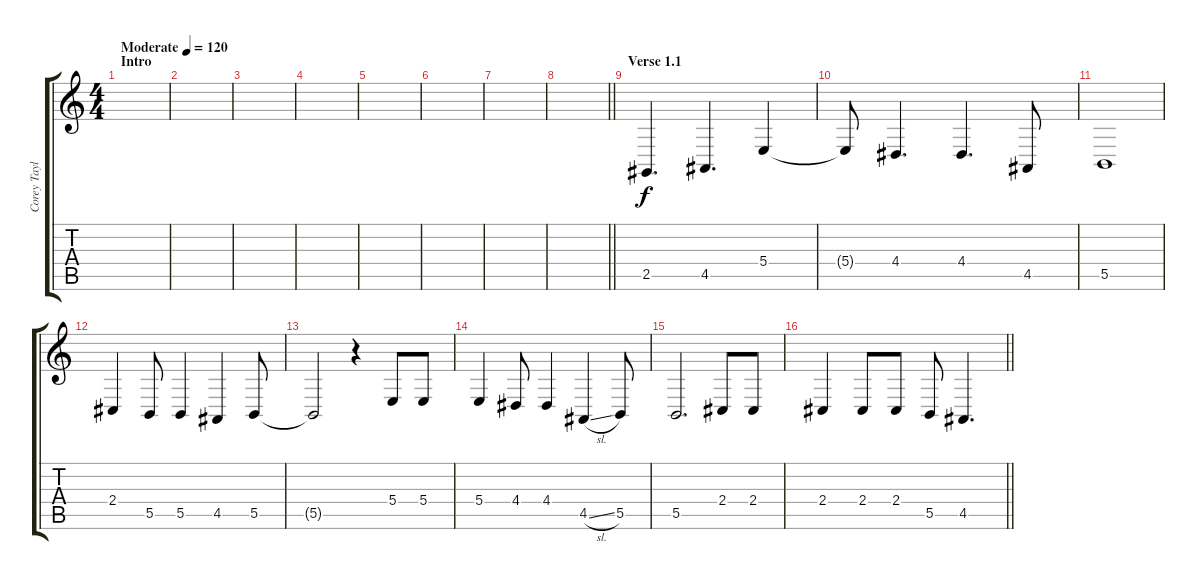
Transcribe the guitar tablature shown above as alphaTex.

\track ("Corey Taylor" "Corey Tayl") {mute instrument lead2sawtooth}
\staff {score tabs}
\tuning (Db4 Ab3 E3 B2 Gb2 B1) {hide}
\ts (4 4)
\section ("" "Intro")
\tempo (120 "Moderate")
\clef g2
\ks c
|
|
|
|
|
|
|
\barLineRight lightlight
|
\section ("" "Verse 1.1")
2.5.4{d} 4.5.4{d} 5.4.4 |
5.4{t}.8 4.4.4{d} 4.4.4{d} 4.5.8 |
5.5.1 |
2.4.4 5.5.8 5.5.4 4.5.4 5.5.8 |
5.5{t}.2 r.4 5.4.8 5.4.8 |
5.4.4 4.4.8 4.4.4 4.5{sl}.4 5.5.8 |
5.5.2{d} 2.4.8 2.4.8 |
\barLineRight lightlight
2.4.4 2.4.8 2.4.8 5.5.8 4.5.4{d}
